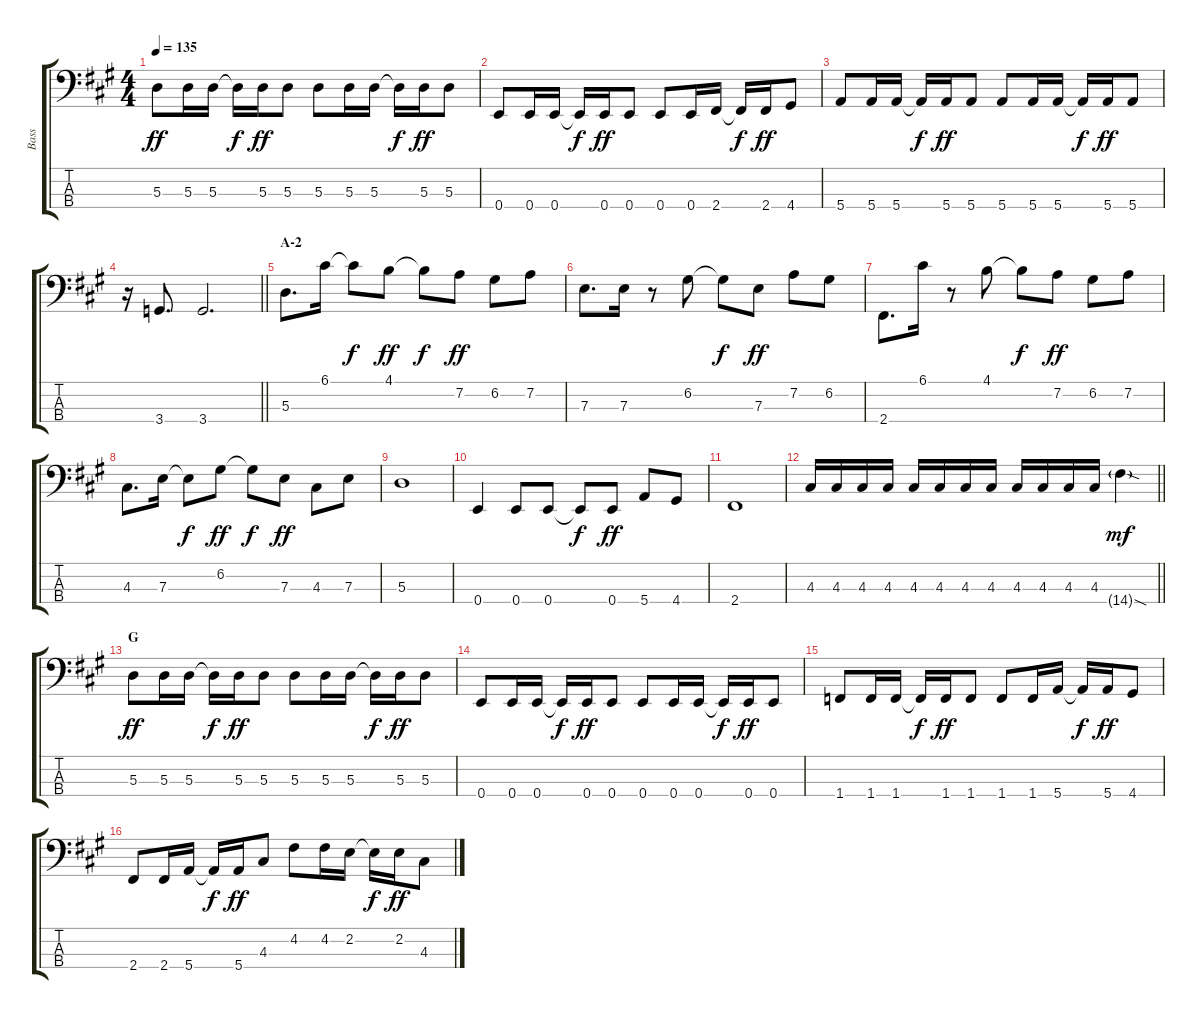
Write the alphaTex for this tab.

\track ("Bass" "Bass") {instrument electricbasspick}
\staff {score tabs}
\tuning (G2 D2 A1 E1) {hide}
\ts (4 4)
\tempo 135
\clef f4
\ks a
5.3.8{dy ff} 5.3.16 5.3.16 5.3{t}.16{dy f} 5.3.16{dy ff} 5.3.8 5.3.8 5.3.16 5.3.16 5.3{t}.16{dy f} 5.3.16{dy ff} 5.3.8 |
0.4.8 0.4.16 0.4.16 0.4{t}.16{dy f} 0.4.16{dy ff} 0.4.8 0.4.8 0.4.16 2.4.16 2.4{t}.16{dy f} 2.4.16{dy ff} 4.4.8 |
5.4.8 5.4.16 5.4.16 5.4{t}.16{dy f} 5.4.16{dy ff} 5.4.8 5.4.8 5.4.16 5.4.16 5.4{t}.16{dy f} 5.4.16{dy ff} 5.4.8 |
\barLineRight lightlight
r.16 3.4.8{d} 3.4.2{d} |
\section ("" "A-2")
5.3.8{d} 6.1.16 6.1{t}.8{dy f} 4.1.8{dy ff} 4.1{t}.8{dy f} 7.2.8{dy ff} 6.2.8 7.2.8 |
7.3.8{d} 7.3.16 r.8 6.2.8 6.2{t}.8{dy f} 7.3.8{dy ff} 7.2.8 6.2.8 |
2.4.8{d} 6.1.16 r.8 4.1.8 4.1{t}.8{dy f} 7.2.8{dy ff} 6.2.8 7.2.8 |
4.3.8{d} 7.3.16 7.3{t}.8{dy f} 6.2.8{dy ff} 6.2{t}.8{dy f} 7.3.8{dy ff} 4.3.8 7.3.8 |
5.3.1 |
0.4.4 0.4.8 0.4.8 0.4{t}.8{dy f} 0.4.8{dy ff} 5.4.8 4.4.8 |
2.4.1 |
\barLineRight lightlight
4.3.16 4.3.16 4.3.16 4.3.16 4.3.16 4.3.16 4.3.16 4.3.16 4.3.16 4.3.16 4.3.16 4.3.16 14.4{sod g}.4{dy mf} |
\section ("" "G")
5.3.8{dy ff} 5.3.16 5.3.16 5.3{t}.16{dy f} 5.3.16{dy ff} 5.3.8 5.3.8 5.3.16 5.3.16 5.3{t}.16{dy f} 5.3.16{dy ff} 5.3.8 |
0.4.8 0.4.16 0.4.16 0.4{t}.16{dy f} 0.4.16{dy ff} 0.4.8 0.4.8 0.4.16 0.4.16 0.4{t}.16{dy f} 0.4.16{dy ff} 0.4.8 |
1.4.8 1.4.16 1.4.16 1.4{t}.16{dy f} 1.4.16{dy ff} 1.4.8 1.4.8 1.4.16 5.4.16 5.4{t}.16{dy f} 5.4.16{dy ff} 4.4.8 |
2.4.8 2.4.16 5.4.16 5.4{t}.16{dy f} 5.4.16{dy ff} 4.3.8 4.2.8 4.2.16 2.2.16 2.2{t}.16{dy f} 2.2.16{dy ff} 4.3.8
